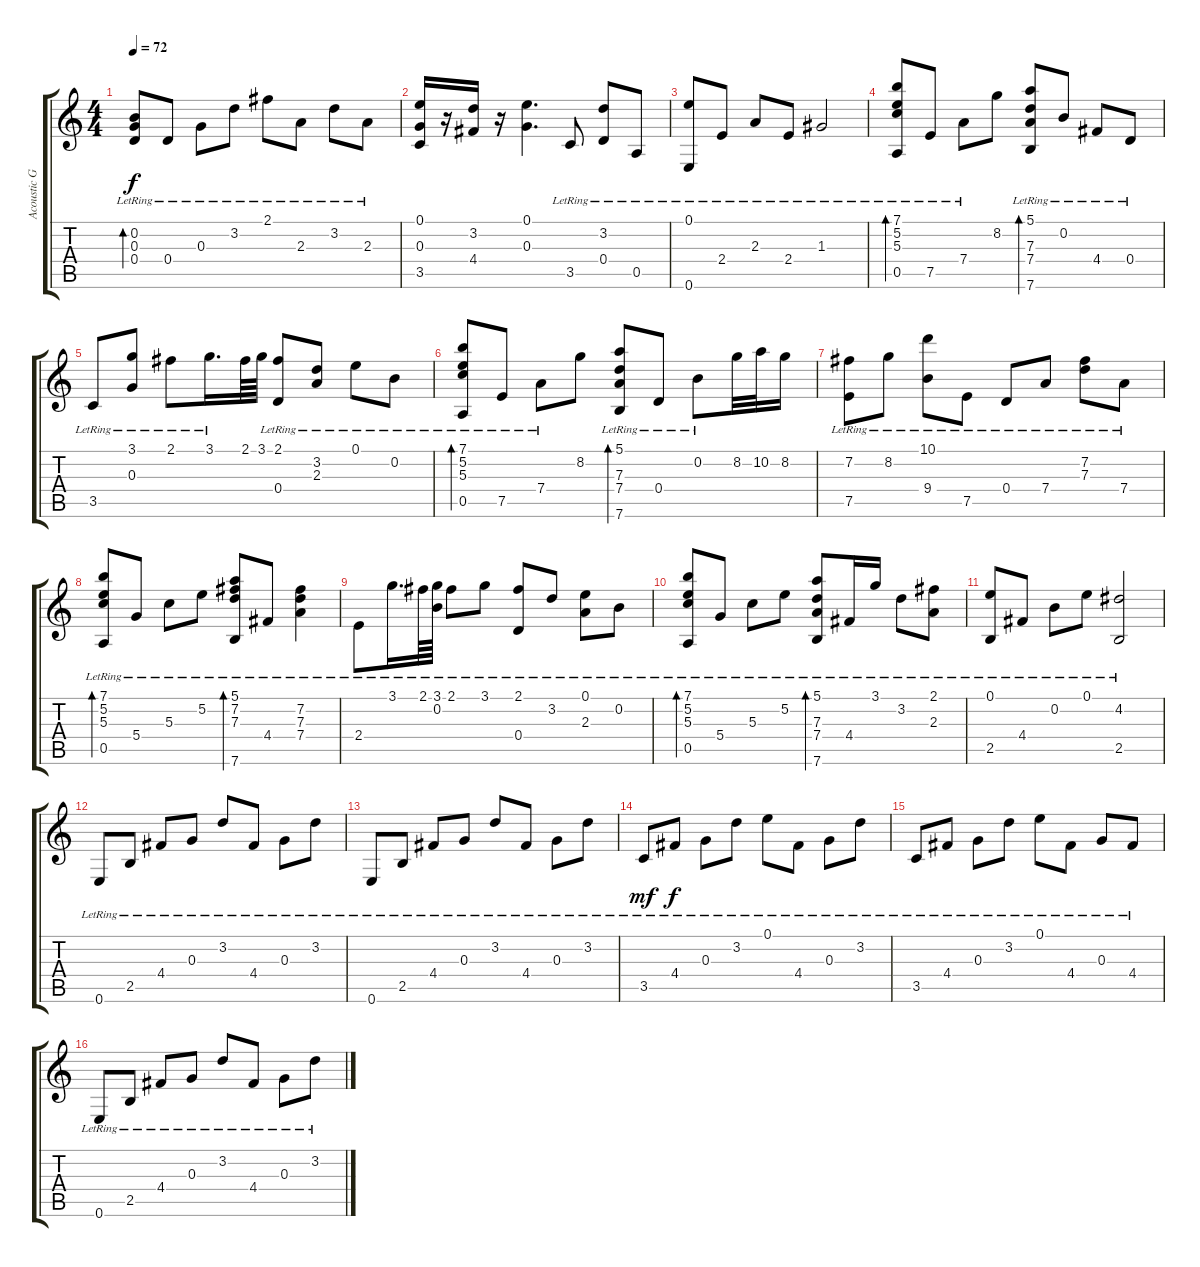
\track ("Acoustic Guitar" "Acoustic G") {instrument acousticguitarnylon}
\staff {score tabs}
\tuning (E4 B3 G3 D3 A2 E2) {hide}
\ts (4 4)
\tempo 72
\clef g2
\ks c
(0.2{lr} 0.3{lr} 0.4{lr}).8{bd 120 dy f} 0.4{lr}.8 0.3{lr}.8 3.2{lr}.8 2.1{lr}.8 2.3{lr}.8 3.2{lr}.8 2.3{lr}.8 |
(0.1 0.3 3.5).16 r.16 (3.2 4.4).16 r.16 (0.1 0.3).4{d} 3.5{lr}.8 (3.2{lr} 0.4{lr}).8 0.5{lr}.8 |
(0.1{lr} 0.6{lr}).8 2.4{lr}.8 2.3{lr}.8 2.4{lr}.8 1.3{lr}.2 |
(7.1{lr} 5.2{lr} 5.3{lr} 0.5{lr}).8{bd 120} 7.5{lr}.8 7.4{lr}.8 8.2.8 (5.1{lr} 7.3{lr} 7.4{lr} 7.6{lr}).8{bd 120} 0.2{lr}.8 4.4{lr}.8 0.4{lr}.8 |
3.5{lr}.8 (3.1{lr} 0.3{lr}).8 2.1{lr}.8 3.1{lr}.16{d} 2.1.64 3.1.64 (2.1 0.4{lr}).8 (3.2 2.3{lr}).8 0.1{lr}.8 0.2{lr}.8 |
(7.1{lr} 5.2{lr} 5.3{lr} 0.5{lr}).8{bd 120} 7.5{lr}.8 7.4{lr}.8 8.2.8 (5.1{lr} 7.3{lr} 7.4{lr} 7.6{lr}).8{bd 120} 0.4{lr}.8 0.2{lr}.8 8.2.32 10.2.32 8.2.16 |
(7.2{lr} 7.5{lr}).8 8.2{lr}.8 (10.1{lr} 9.4{lr}).8 7.5{lr}.8 0.4{lr}.8 7.4{lr}.8 (7.2{lr} 7.3{lr}).8 7.4{lr}.8 |
(7.1{lr} 5.2{lr} 5.3{lr} 0.5{lr}).8{bd 120} 5.4{lr}.8 5.3{lr}.8 5.2{lr}.8 (5.1{lr} 7.2{lr} 7.3{lr} 7.6{lr}).8{bd 120} 4.4{lr}.8 (7.2{lr} 7.3{lr} 7.4{lr}).4 |
2.4{lr}.8 3.1{lr}.16{d} 2.1{lr}.64 (3.1{lr} 0.2{lr}).64 2.1{lr}.8 3.1{lr}.8 (2.1{lr} 0.4{lr}).8 3.2{lr}.8 (0.1{lr} 2.3{lr}).8 0.2{lr}.8 |
(7.1{lr} 5.2{lr} 5.3{lr} 0.5{lr}).8{bd 120} 5.4{lr}.8 5.3{lr}.8 5.2{lr}.8 (5.1{lr} 7.3{lr} 7.4{lr} 7.6{lr}).8{bd 120} 4.4{lr}.16 3.1{lr}.16 3.2{lr}.8 (2.1{lr} 2.3{lr}).8 |
(0.1{lr} 2.5{lr}).8 4.4{lr}.8 0.2{lr}.8 0.1{lr}.8 (4.2{lr} 2.5{lr}).2 |
0.6{lr}.8 2.5{lr}.8 4.4{lr}.8 0.3{lr}.8 3.2{lr}.8 4.4{lr}.8 0.3{lr}.8 3.2{lr}.8 |
0.6{lr}.8 2.5{lr}.8 4.4{lr}.8 0.3{lr}.8 3.2{lr}.8 4.4{lr}.8 0.3{lr}.8 3.2{lr}.8 |
3.5{lr}.8{dy mf} 4.4{lr}.8{dy f} 0.3{lr}.8 3.2{lr}.8 0.1{lr}.8 4.4{lr}.8 0.3{lr}.8 3.2{lr}.8 |
3.5{lr}.8 4.4{lr}.8 0.3{lr}.8 3.2{lr}.8 0.1{lr}.8 4.4{lr}.8 0.3{lr}.8 4.4{lr}.8 |
0.6{lr}.8 2.5{lr}.8 4.4{lr}.8 0.3{lr}.8 3.2{lr}.8 4.4{lr}.8 0.3{lr}.8 3.2{lr}.8
